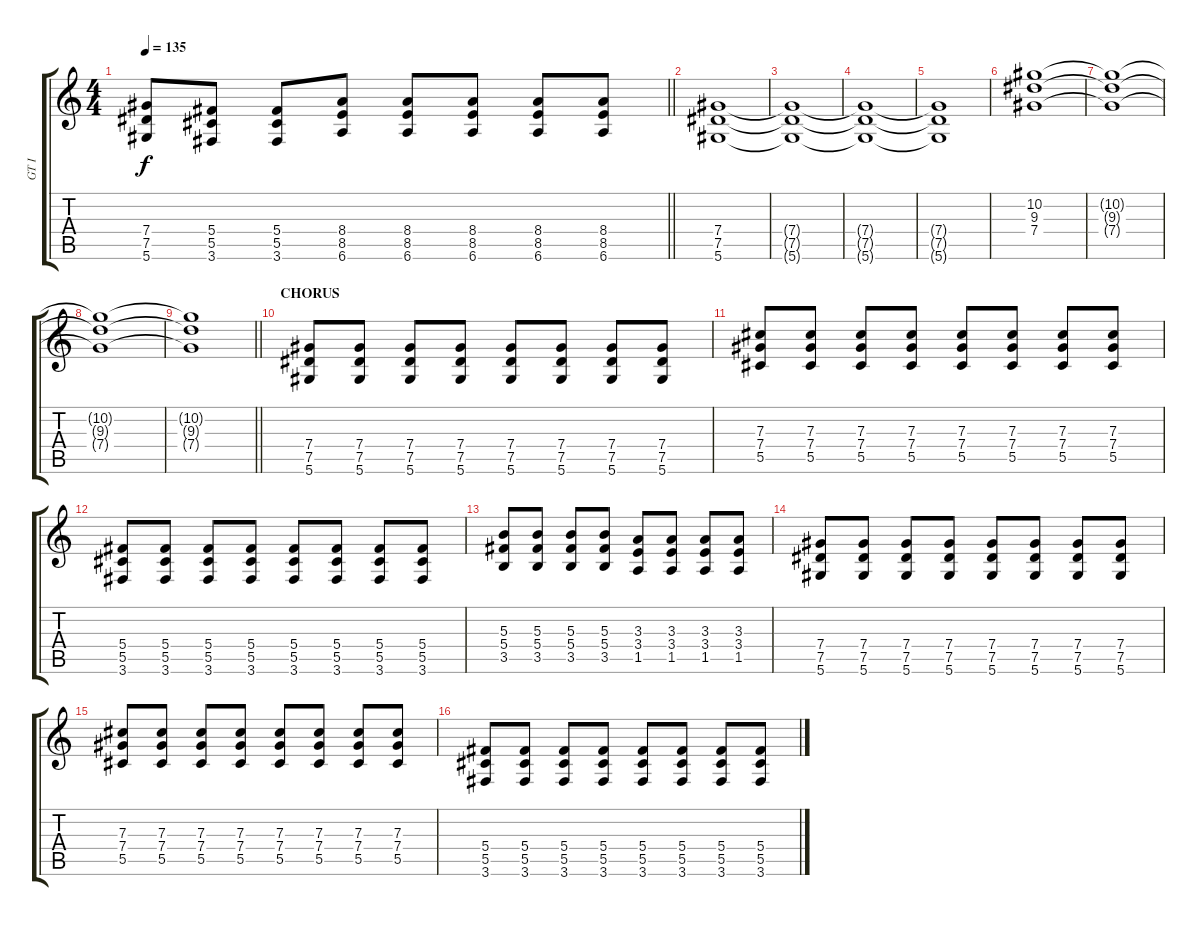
\track ("GT I" "GT I") {instrument overdrivenguitar}
\staff {score tabs}
\tuning (Eb4 Bb3 Gb3 Db3 Ab2 Eb2) {hide}
\ts (4 4)
\tempo 135
\clef g2
\barLineRight lightlight
\ks c
(7.4 7.5 5.6).8{dy f} (5.4 5.5 3.6).8 (5.4 5.5 3.6).8 (8.4 8.5 6.6).8 (8.4 8.5 6.6).8 (8.4 8.5 6.6).8 (8.4 8.5 6.6).8 (8.4 8.5 6.6).8 |
\section ("" "")
(7.4 7.5 5.6).1 |
(7.4{t} 7.5{t} 5.6{t}).1 |
(7.4{t} 7.5{t} 5.6{t}).1 |
(7.4{t} 7.5{t} 5.6{t}).1 |
(10.2 9.3 7.4).1 |
(10.2{t} 9.3{t} 7.4{t}).1 |
(10.2{t} 9.3{t} 7.4{t}).1 |
\barLineRight lightlight
(10.2{t} 9.3{t} 7.4{t}).1 |
\section ("" "CHORUS")
(7.4 7.5 5.6).8 (7.4 7.5 5.6).8 (7.4 7.5 5.6).8 (7.4 7.5 5.6).8 (7.4 7.5 5.6).8 (7.4 7.5 5.6).8 (7.4 7.5 5.6).8 (7.4 7.5 5.6).8 |
(7.3 7.4 5.5).8 (7.3 7.4 5.5).8 (7.3 7.4 5.5).8 (7.3 7.4 5.5).8 (7.3 7.4 5.5).8 (7.3 7.4 5.5).8 (7.3 7.4 5.5).8 (7.3 7.4 5.5).8 |
(5.4 5.5 3.6).8 (5.4 5.5 3.6).8 (5.4 5.5 3.6).8 (5.4 5.5 3.6).8 (5.4 5.5 3.6).8 (5.4 5.5 3.6).8 (5.4 5.5 3.6).8 (5.4 5.5 3.6).8 |
(5.3 5.4 3.5).8 (5.3 5.4 3.5).8 (5.3 5.4 3.5).8 (5.3 5.4 3.5).8 (3.3 3.4 1.5).8 (3.3 3.4 1.5).8 (3.3 3.4 1.5).8 (3.3 3.4 1.5).8 |
(7.4 7.5 5.6).8 (7.4 7.5 5.6).8 (7.4 7.5 5.6).8 (7.4 7.5 5.6).8 (7.4 7.5 5.6).8 (7.4 7.5 5.6).8 (7.4 7.5 5.6).8 (7.4 7.5 5.6).8 |
(7.3 7.4 5.5).8 (7.3 7.4 5.5).8 (7.3 7.4 5.5).8 (7.3 7.4 5.5).8 (7.3 7.4 5.5).8 (7.3 7.4 5.5).8 (7.3 7.4 5.5).8 (7.3 7.4 5.5).8 |
(5.4 5.5 3.6).8 (5.4 5.5 3.6).8 (5.4 5.5 3.6).8 (5.4 5.5 3.6).8 (5.4 5.5 3.6).8 (5.4 5.5 3.6).8 (5.4 5.5 3.6).8 (5.4 5.5 3.6).8
